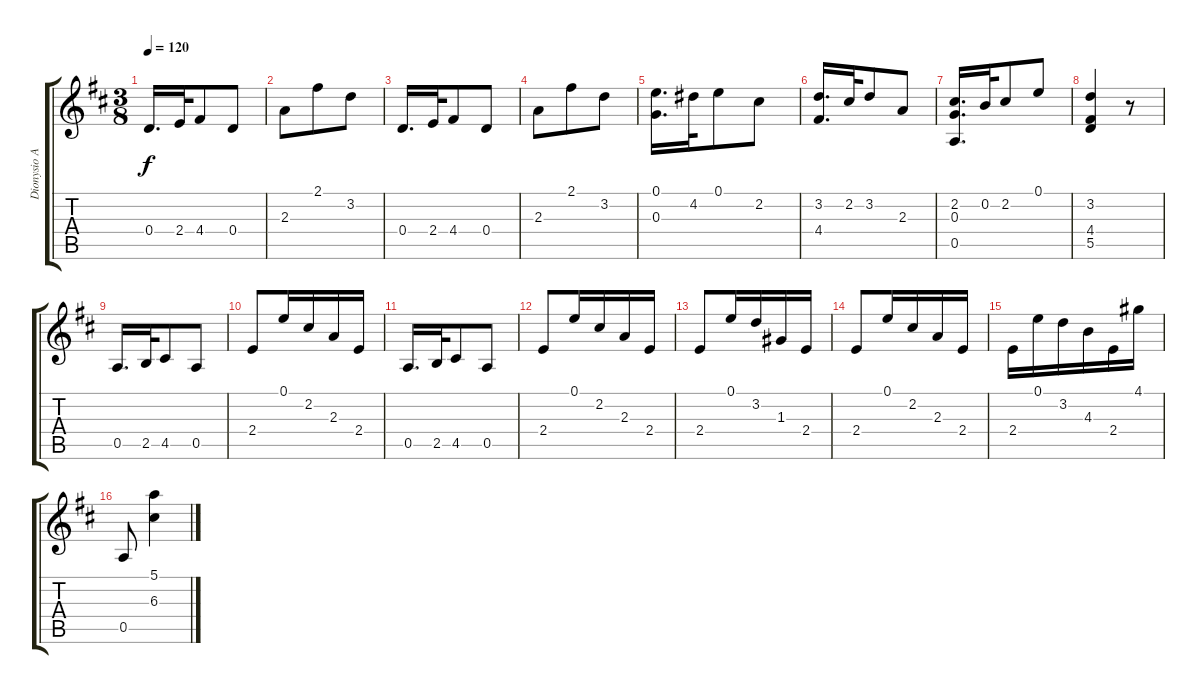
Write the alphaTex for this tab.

\track ("Dionysio Aguado" "Dionysio A") {instrument acousticguitarnylon}
\staff {score tabs}
\tuning (E4 B3 G3 D3 A2 E2) {hide}
\ts (3 8)
\tempo 120
\clef g2
\ks d
0.4.16{d dy f} 2.4.32 4.4.8 0.4.8 |
2.3.8 2.1.8 3.2.8 |
0.4.16{d} 2.4.32 4.4.8 0.4.8 |
2.3.8 2.1.8 3.2.8 |
(0.1 0.3).16{d} 4.2.32 0.1.8 2.2.8 |
(3.2 4.4).16{d} 2.2.32 3.2.8 2.3.8 |
(2.2 0.3 0.5).16{d} 0.2.32 2.2.8 0.1.8 |
(3.2 4.4 5.5).4 r.8 |
0.5.16{d} 2.5.32 4.5.8 0.5.8 |
2.4.8 0.1.16 2.2.16 2.3.16 2.4.16 |
0.5.16{d} 2.5.32 4.5.8 0.5.8 |
2.4.8 0.1.16 2.2.16 2.3.16 2.4.16 |
2.4.8 0.1.16 3.2.16 1.3.16 2.4.16 |
2.4.8 0.1.16 2.2.16 2.3.16 2.4.16 |
2.4.16 0.1.16 3.2.16 4.3.16 2.4.16 4.1.16 |
0.5.8 (5.1 6.3).4
